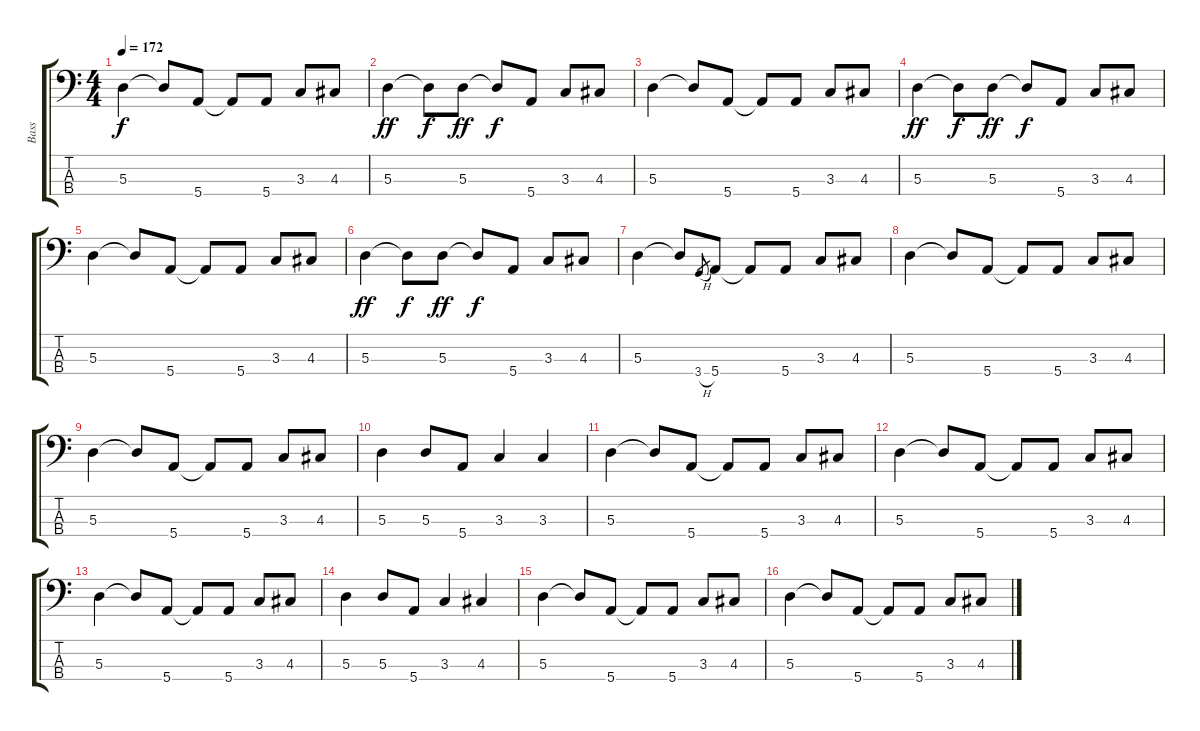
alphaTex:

\track ("Bass" "Bass") {instrument electricbassfinger}
\staff {score tabs}
\tuning (G2 D2 A1 E1) {hide}
\ts (4 4)
\tempo 172
\clef f4
\ks c
5.3.4{dy f} 5.3{t}.8 5.4.8 5.4{t}.8 5.4.8 3.3.8 4.3.8 |
5.3.4{dy ff} 5.3{t}.8{dy f} 5.3.8{dy ff} 5.3{t}.8{dy f} 5.4.8 3.3.8 4.3.8 |
5.3.4 5.3{t}.8 5.4.8 5.4{t}.8 5.4.8 3.3.8 4.3.8 |
5.3.4{dy ff} 5.3{t}.8{dy f} 5.3.8{dy ff} 5.3{t}.8{dy f} 5.4.8 3.3.8 4.3.8 |
5.3.4 5.3{t}.8 5.4.8 5.4{t}.8 5.4.8 3.3.8 4.3.8 |
5.3.4{dy ff} 5.3{t}.8{dy f} 5.3.8{dy ff} 5.3{t}.8{dy f} 5.4.8 3.3.8 4.3.8 |
5.3.4 5.3{t}.8 3.4{h}.8{gr} 5.4.8 5.4{t}.8 5.4.8 3.3.8 4.3.8 |
5.3.4 5.3{t}.8 5.4.8 5.4{t}.8 5.4.8 3.3.8 4.3.8 |
5.3.4 5.3{t}.8 5.4.8 5.4{t}.8 5.4.8 3.3.8 4.3.8 |
5.3.4 5.3.8 5.4.8 3.3.4 3.3.4 |
5.3.4 5.3{t}.8 5.4.8 5.4{t}.8 5.4.8 3.3.8 4.3.8 |
5.3.4 5.3{t}.8 5.4.8 5.4{t}.8 5.4.8 3.3.8 4.3.8 |
5.3.4 5.3{t}.8 5.4.8 5.4{t}.8 5.4.8 3.3.8 4.3.8 |
5.3.4 5.3.8 5.4.8 3.3.4 4.3.4 |
5.3.4 5.3{t}.8 5.4.8 5.4{t}.8 5.4.8 3.3.8 4.3.8 |
5.3.4 5.3{t}.8 5.4.8 5.4{t}.8 5.4.8 3.3.8 4.3.8
